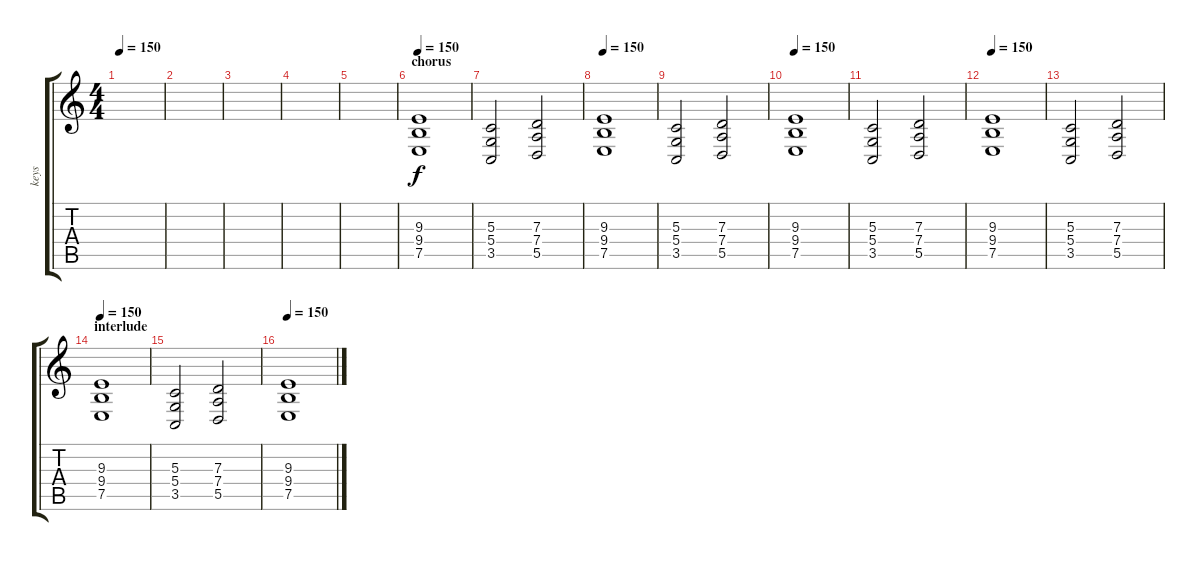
\track ("keys" "keys") {instrument pad8sweep}
\staff {score tabs}
\tuning (E4 B3 G3 D3 A2 E2) {hide}
\ts (4 4)
\tempo 150
\clef g2
\ks c
|
|
|
|
|
\section ("" "chorus")
\tempo 150
(9.3 9.4 7.5).1 |
(5.3 5.4 3.5).2 (7.3 7.4 5.5).2 |
\tempo 150
(9.3 9.4 7.5).1 |
(5.3 5.4 3.5).2 (7.3 7.4 5.5).2 |
\tempo 150
(9.3 9.4 7.5).1 |
(5.3 5.4 3.5).2 (7.3 7.4 5.5).2 |
\tempo 150
(9.3 9.4 7.5).1 |
(5.3 5.4 3.5).2 (7.3 7.4 5.5).2 |
\section ("" "interlude")
\tempo 150
(9.3 9.4 7.5).1 |
(5.3 5.4 3.5).2 (7.3 7.4 5.5).2 |
\tempo 150
(9.3 9.4 7.5).1
